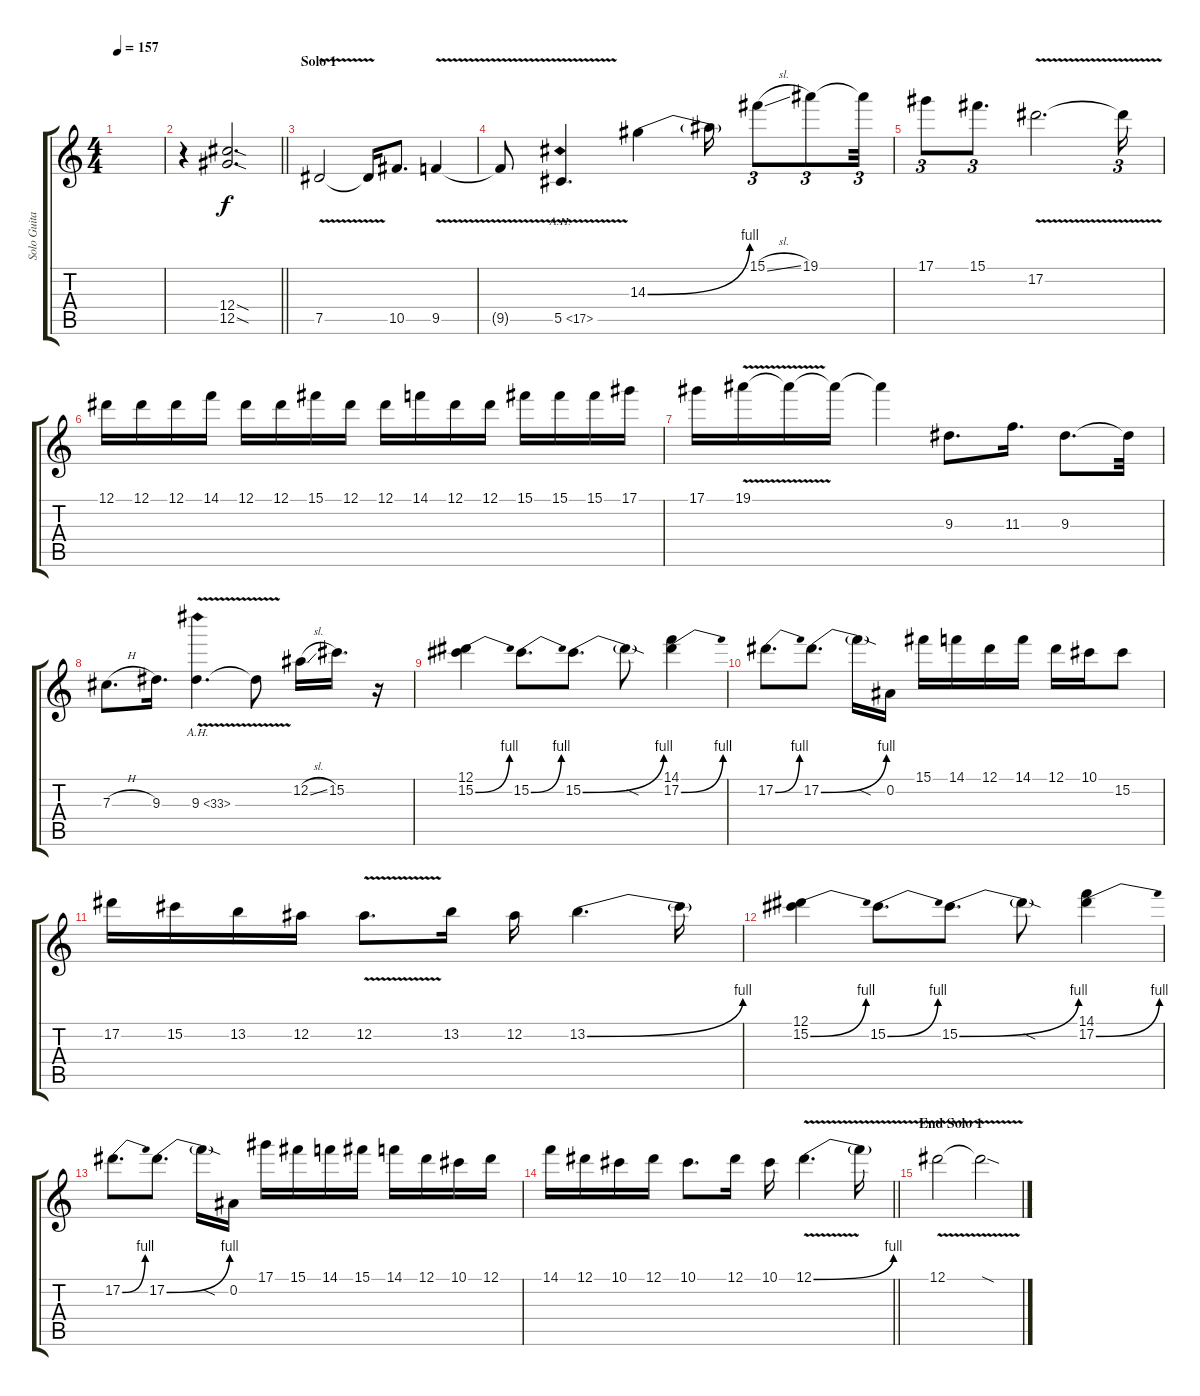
\track ("Solo Guitar" "Solo Guita") {instrument distortionguitar}
\staff {score tabs}
\tuning (Eb4 Bb3 Gb3 Db3 Ab2 Eb2) {hide}
\ts (4 4)
\tempo 157
\clef g2
\ks c
|
\barLineRight lightlight
r.4 (12.4{sod} 12.5{sod}).2{d} |
\section ("" "Solo 1")
7.5{v}.2 7.5{t}.16 10.5.8{d} 9.5{v}.4 |
9.5{t}.8 5.5{ah 12 v}.4{d} 14.3{be (bend 0 0 60 4)}.4 14.3{t}.16 15.1{sl}.8{tu (3 2)} 19.1.8{tu (3 2)} 19.1{t}.32{tu (3 2)} |
17.1.8{tu (3 2)} 15.1.8{d tu (3 2)} 17.2{v}.2{d} 17.2{t}.16{tu (3 2)} |
12.1.16 12.1.16 12.1.16 14.1.16 12.1.16 12.1.16 15.1.16 12.1.16 12.1.16 14.1.16 12.1.16 12.1.16 15.1.16 15.1.16 15.1.16 17.1.16 |
17.1.16 19.1{v}.16 19.1{t}.16 19.1{t}.16 19.1{t}.4 9.3.8{d} 11.3.16{d} 9.3.8{d} 9.3{t}.32 |
7.3{h}.8{d} 9.3.16{d} 9.3{ah 24 v}.4{d} 9.3{t}.8 12.2{sl}.16 15.2.16{d} r.16 |
(12.1 15.2{be (bend 0 0 60 4)}).4 15.2{be (bend 0 0 60 4)}.8{d} 15.2{be (bend 0 0 60 4)}.8{d} 15.2{sod t}.8 (14.1 17.2{be (bend 0 0 60 4)}).4 |
17.2{be (bend 0 0 60 4)}.8{d} 17.2{be (bend 0 0 60 4)}.8{d} 17.2{sod t}.16 0.2.16 15.1.16 14.1.16 12.1.16 14.1.16 12.1.16 10.1.16 15.2.8 |
17.2.16 15.2.16 13.2.16 12.2.16 12.2{v}.8{d} 13.2.16 12.2.16 13.2{be (bend 0 0 60 4)}.4{d} 13.2{t}.16 |
(12.1 15.2{be (bend 0 0 60 4)}).4 15.2{be (bend 0 0 60 4)}.8{d} 15.2{be (bend 0 0 60 4)}.8{d} 15.2{sod t}.8 (14.1 17.2{be (bend 0 0 60 4)}).4 |
17.2{be (bend 0 0 60 4)}.8{d} 17.2{be (bend 0 0 60 4)}.8{d} 17.2{sod t}.16 0.2.16 17.1.16 15.1.16 14.1.16 15.1.16 14.1.16 12.1.16 10.1.16 12.1.16 |
\barLineRight lightlight
14.1.16 12.1.16 10.1.16 12.1.16 10.1.8{d} 12.1.16 10.1.16 12.1{be (bend 0 0 60 4) v}.4{d} 12.1{t}.16 |
\section ("" "End Solo 1")
12.1{v}.2 12.1{sod t}.2
